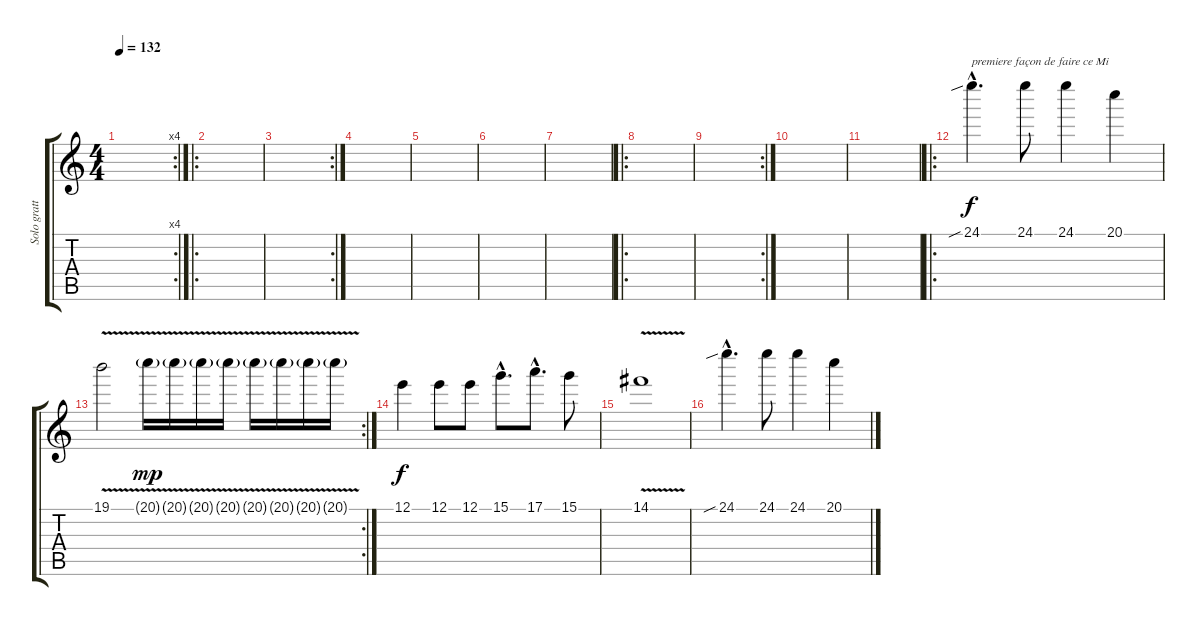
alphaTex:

\track ("Solo gratte" "Solo gratt") {instrument overdrivenguitar}
\staff {score tabs}
\tuning (E4 B3 G3 D3 A2 E2) {hide}
\rc 4
\ts (4 4)
\tempo 132
\clef g2
\ks c
|
\ro
|
\rc 2
|
|
|
|
|
\ro
|
\rc 2
|
|
|
\ro
24.1{sib hac}.4{d txt "premiere façon de faire ce Mi"} 24.1.8 24.1.4 20.1.4 |
\rc 2
19.1{v}.2 20.1{v g}.16{dy mp} 20.1{v g}.16 20.1{v g}.16 20.1{v g}.16 20.1{v g}.16 20.1{v g}.16 20.1{v g}.16 20.1{v g}.16 |
12.1.4{dy f} 12.1.8 12.1.8 15.1{hac}.8{d} 17.1{hac}.8{d} 15.1.8 |
14.1{v}.1 |
24.1{sib hac}.4{d} 24.1.8 24.1.4 20.1.4
